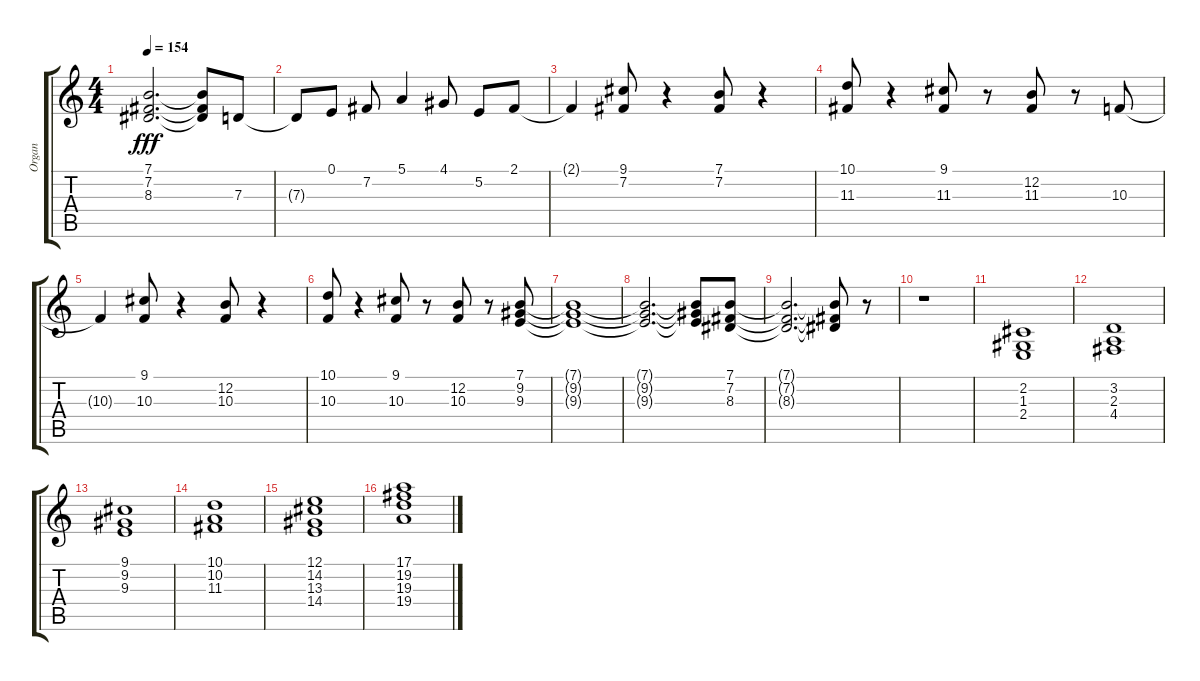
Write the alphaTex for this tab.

\track ("Organ" "Organ") {instrument churchorgan}
\staff {score tabs}
\tuning (E4 B3 G3 D3 A2 E2) {hide}
\ts (4 4)
\tempo 154
\clef g2
\ks c
(7.1{t} 7.2{t} 8.3{t}).2{d dy fff} (7.1{t} 7.2{t} 8.3{t}).8 7.3.8 |
7.3{t}.8 0.1.8 7.2.8 5.1.4 4.1.8 5.2.8 2.1.8 |
2.1{t}.4 (9.1 7.2).8 r.4 (7.1 7.2).8 r.4 |
(10.1 11.3).8 r.4 (9.1 11.3).8 r.8 (12.2 11.3).8 r.8 10.3.8 |
10.3{t}.4 (9.1 10.3).8 r.4 (12.2 10.3).8 r.4 |
(10.1 10.3).8 r.4 (9.1 10.3).8 r.8 (12.2 10.3).8 r.8 (7.1 9.2 9.3).8 |
(7.1{t} 9.2{t} 9.3{t}).1 |
(7.1{t} 9.2{t} 9.3{t}).2{d} (7.1{t} 9.2{t} 9.3{t}).8 (7.1 7.2 8.3).8 |
(7.1{t} 7.2{t} 8.3{t}).2{d} (7.1{t} 7.2{t} 8.3{t}).8 r.8 |
r.1 |
(2.2 1.3 2.4).1 |
(3.2 2.3 4.4).1 |
(9.1 9.2 9.3).1 |
(10.1 10.2 11.3).1 |
(12.1 14.2 13.3 14.4).1 |
(17.1 19.2 19.3 19.4).1
